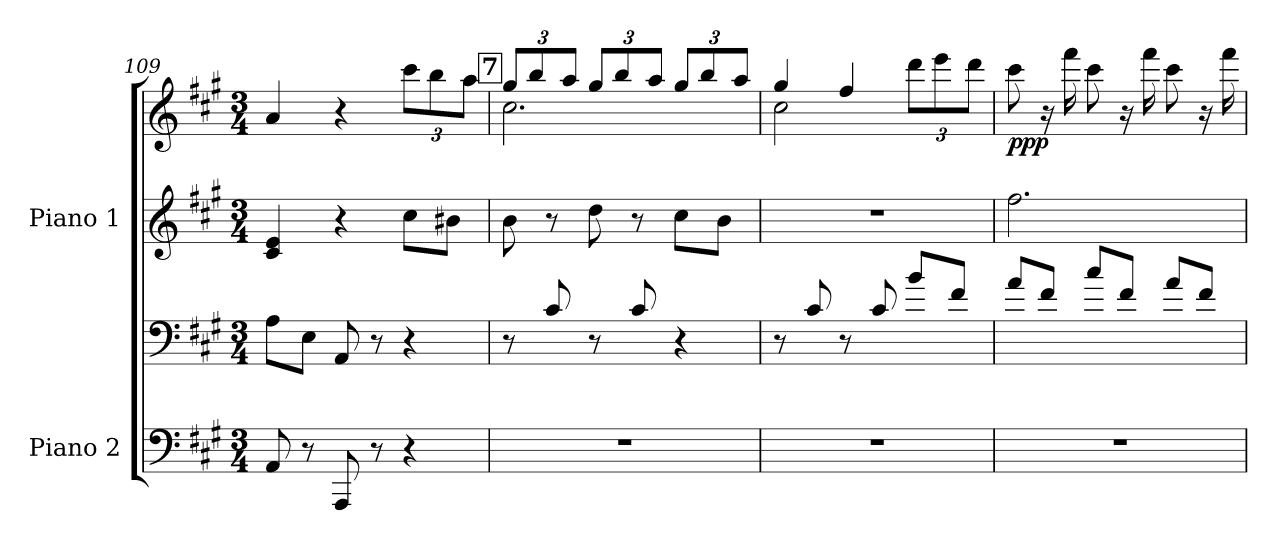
**kern	**kern	**kern	**kern	**dynam
*part2	*part2	*part1	*part1	*part1
*staff4	*staff3	*staff2	*staff1	*staff1/2
*I"Piano 2	*	*I"Piano 1	*	*
*I'Pno. 2	*	*I'Pno. 1	*	*
*clefF4	*clefF4	*clefG2	*clefG2	*
*k[f#c#g#]	*k[f#c#g#]	*k[f#c#g#]	*k[f#c#g#]	*
*M3/4	*M3/4	*M3/4	*M3/4	*
=109	=109	=109	=109	=109
8AA/	8A\L	4c#/ 4e/	4a/	.
8r	8E\J	.	.	.
8AAA/	8AA/	4r	4r	.
8r	8r	.	.	.
*	*	*	*Xbrackettup	*
4r	4r	8cc#\L	12ccc#\L	.
.	.	.	12bb\	.
.	.	8b#X\J	.	.
.	.	.	12aa\J	.
!!LO:REH:place=s1:a:B:fs=14:t=7
=110	=110	=110	=110	=110
*	*	*	*^	*
2.r	8r	8b\	12gg#/L	2.cc#\	.
.	.	.	12bb/	.	.
.	8c#/	8r	.	.	.
.	.	.	12aa/J	.	.
.	8r	8dd\	12gg#/L	.	.
.	.	.	12bb/	.	.
.	8c#/	8r	.	.	.
.	.	.	12aa/J	.	.
.	4r	8cc#\L	12gg#/L	.	.
.	.	.	12bb/	.	.
.	.	8b\J	.	.	.
.	.	.	12aa/J	.	.
=111	=111	=111	=111	=111	=111
2.r	8r	2.r	4gg#/	2cc#\	.
.	8c#/	.	.	.	.
.	8r	.	4ff#/	.	.
.	8c#/	.	.	.	.
.	8b/L	.	12ddd\L	4ryy	.
.	.	.	12eee\	.	.
.	8f#/J	.	.	.	.
.	.	.	12ddd\J	.	.
*	*	*	*v	*v	*
!!LO:LB:g=z
=112	=112	=112	=112	=112
!	!	!	!	!LO:DY:b
2.r	8a/L	2.ff#\	8ccc#\	ppp
.	8f#/J	.	16r	.
.	.	.	16fff#\	.
.	8cc#/L	.	8ccc#\	.
.	8f#/J	.	16r	.
.	.	.	16fff#\	.
.	8a/L	.	8ccc#\	.
.	8f#/J	.	16r	.
.	.	.	16fff#\	.
=	=	=	=	=
*-	*-	*-	*-	*-
